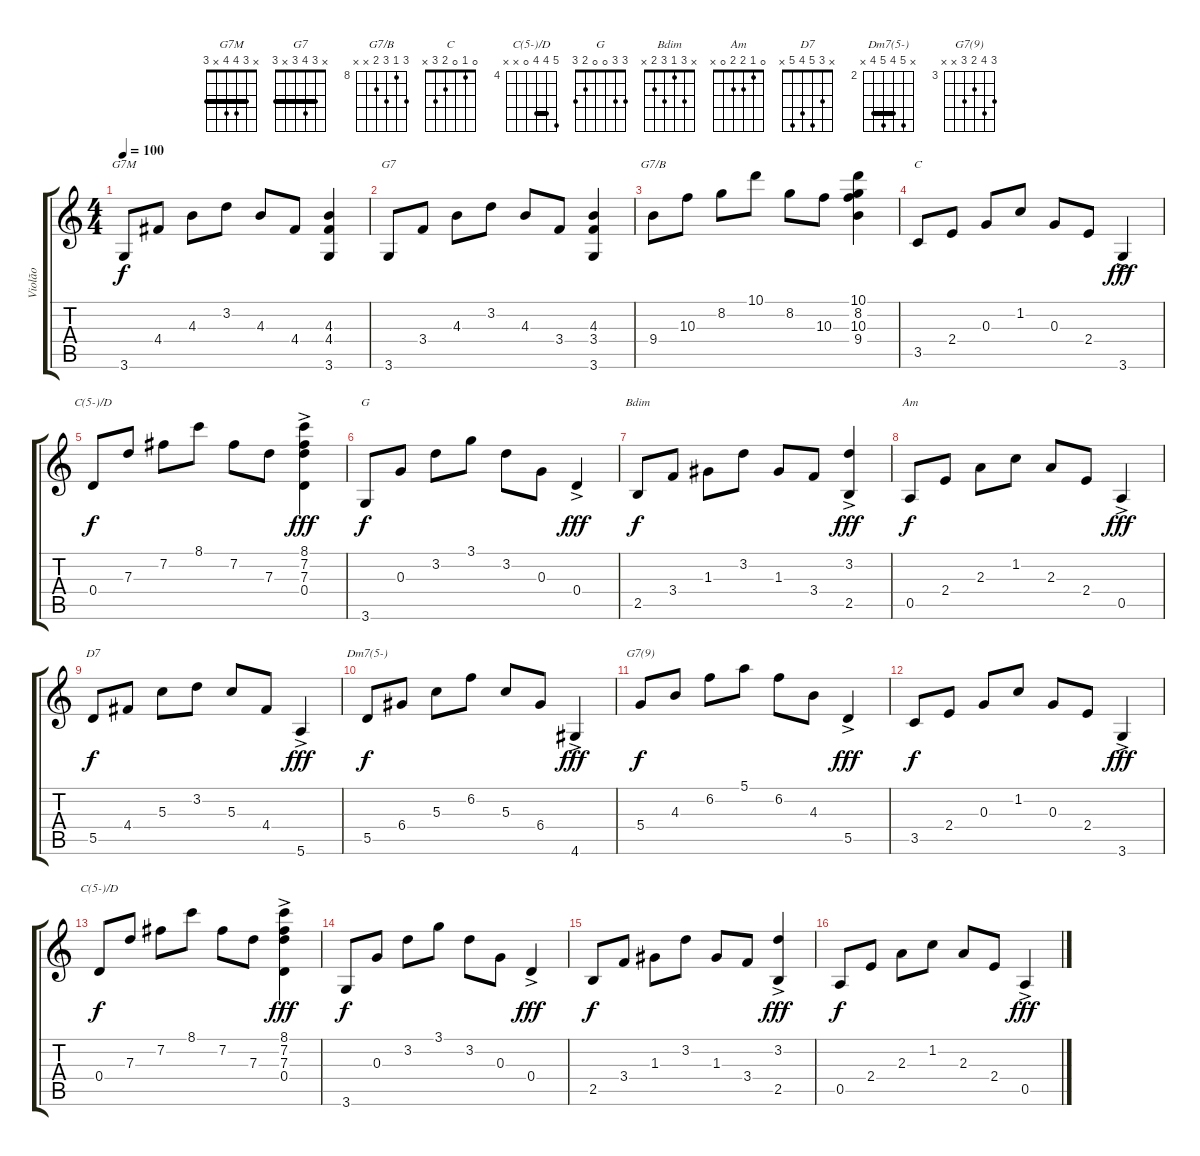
\track ("Violão" "Violão") {instrument acousticguitarnylon}
\staff {score tabs}
\tuning (E4 B3 G3 D3 A2 E2) {hide}
\chord ("G7M" x 3 4 4 x 3) {barre 3}
\chord ("G7" x 3 4 3 x 3) {barre 3}
\chord ("G7/B" 10 8 10 9 x x) {firstfret 8}
\chord ("C" 0 1 0 2 3 x)
\chord ("C(5-)/D" 8 7 7 0 x x) {firstfret 4 barre 0}
\chord ("G" 3 3 0 0 2 3) {barre 0}
\chord ("Bdim" x 3 1 3 2 x)
\chord ("Am" 0 1 2 2 0 x)
\chord ("D7" x 3 5 4 5 x)
\chord ("Dm7(5-)" x 6 5 6 5 x) {firstfret 2 barre 5}
\chord ("G7(9)" 5 6 4 5 x x) {firstfret 3}
\chord ("C(5-)/D" 8 7 7 0 x x) {firstfret 4 barre 7}
\ts (4 4)
\tempo 100
\clef g2
\ks c
3.6.8{ch "G7M" dy f} 4.4.8 4.3.8 3.2.8 4.3.8 4.4.8 (4.3 4.4 3.6).4 |
3.6.8{ch "G7"} 3.4.8 4.3.8 3.2.8 4.3.8 3.4.8 (4.3 3.4 3.6).4 |
9.4.8{ch "G7/B"} 10.3.8 8.2.8 10.1.8 8.2.8 10.3.8 (10.1 8.2 10.3 9.4).4 |
\ks aminor
3.5.8{ch "C"} 2.4.8 0.3.8 1.2.8 0.3.8 2.4.8 3.6{ac}.4{dy fff} |
0.4.8{ch "C(5-)/D" dy f} 7.3.8 7.2.8 8.1.8 7.2.8 7.3.8 (8.1{ac} 7.2 7.3 0.4).4{dy fff} |
\ks c
3.6.8{ch "G" dy f} 0.3.8 3.2.8 3.1.8 3.2.8 0.3.8 0.4{ac}.4{dy fff} |
2.5.8{ch "Bdim" dy f} 3.4.8 1.3.8 3.2.8 1.3.8 3.4.8 (3.2{ac} 2.5).4{dy fff} |
0.5.8{ch "Am" dy f} 2.4.8 2.3.8 1.2.8 2.3.8 2.4.8 0.5{ac}.4{dy fff} |
5.5.8{ch "D7" dy f} 4.4.8 5.3.8 3.2.8 5.3.8 4.4.8 5.6{ac}.4{dy fff} |
5.5.8{ch "Dm7(5-)" dy f} 6.4.8 5.3.8 6.2.8 5.3.8 6.4.8 4.6{ac}.4{dy fff} |
5.4.8{ch "G7(9)" dy f} 4.3.8 6.2.8 5.1.8 6.2.8 4.3.8 5.5{ac}.4{dy fff} |
3.5.8{dy f} 2.4.8 0.3.8 1.2.8 0.3.8 2.4.8 3.6{ac}.4{dy fff} |
0.4.8{ch "C(5-)/D" dy f} 7.3.8 7.2.8 8.1.8 7.2.8 7.3.8 (8.1{ac} 7.2 7.3 0.4).4{dy fff} |
3.6.8{dy f} 0.3.8 3.2.8 3.1.8 3.2.8 0.3.8 0.4{ac}.4{dy fff} |
2.5.8{dy f} 3.4.8 1.3.8 3.2.8 1.3.8 3.4.8 (3.2{ac} 2.5).4{dy fff} |
0.5.8{dy f} 2.4.8 2.3.8 1.2.8 2.3.8 2.4.8 0.5{ac}.4{dy fff}
